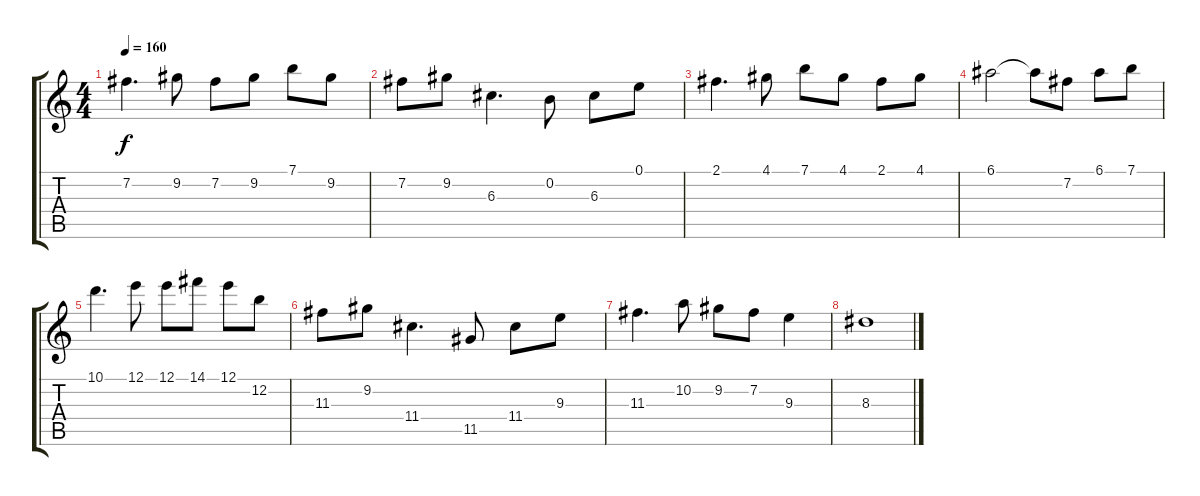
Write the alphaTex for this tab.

\track "" {instrument distortionguitar}
\staff {score tabs}
\tuning (E4 B3 G3 D3 A2 E2) {hide}
\ts (4 4)
\tempo 160
\clef g2
\ks c
7.2.4{d dy f} 9.2.8 7.2.8 9.2.8 7.1.8 9.2.8 |
7.2.8 9.2.8 6.3.4{d} 0.2.8 6.3.8 0.1.8 |
2.1.4{d} 4.1.8 7.1.8 4.1.8 2.1.8 4.1.8 |
6.1.2 6.1{t}.8 7.2.8 6.1.8 7.1.8 |
10.1.4{d} 12.1.8 12.1.8 14.1.8 12.1.8 12.2.8 |
11.3.8 9.2.8 11.4.4{d} 11.5.8 11.4.8 9.3.8 |
11.3.4{d} 10.2.8 9.2.8 7.2.8 9.3.4 |
8.3.1
